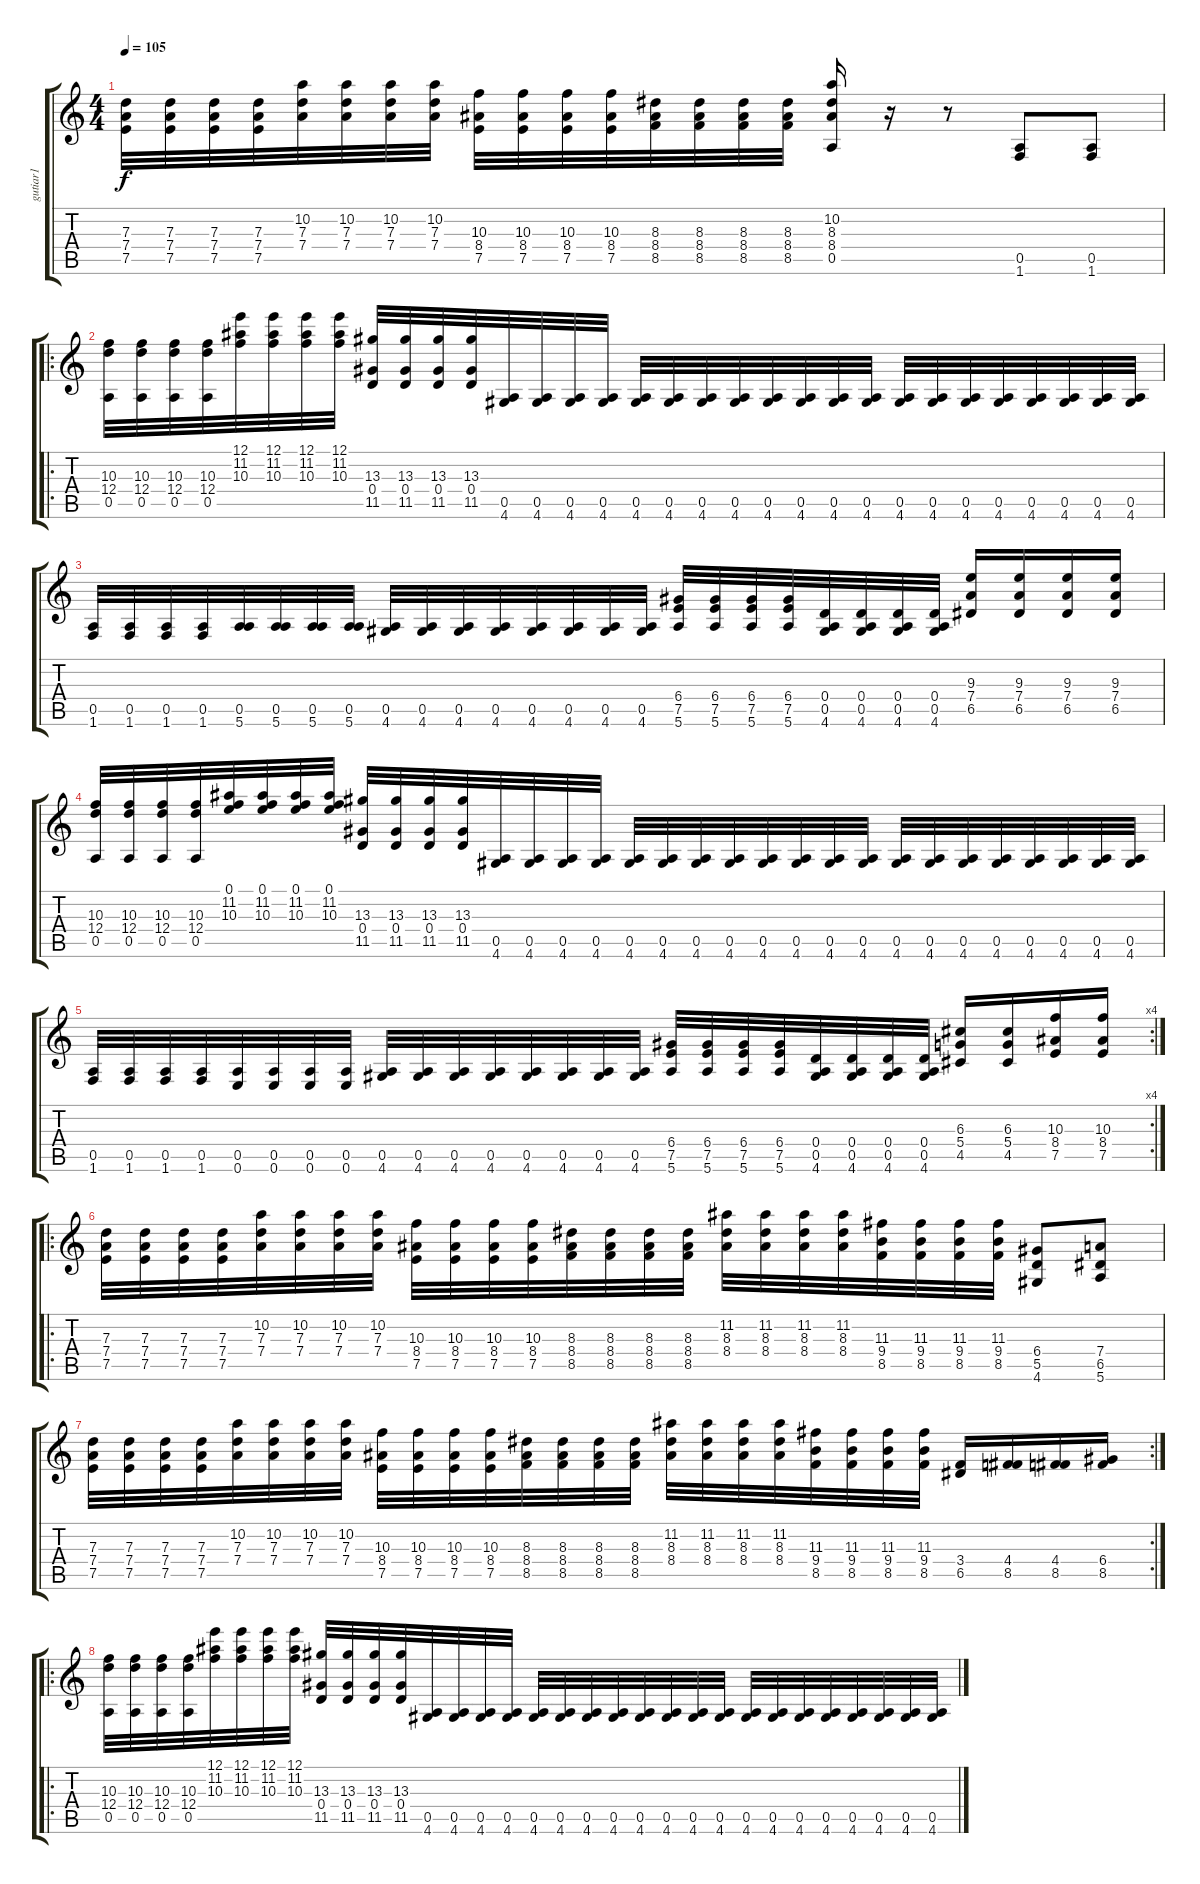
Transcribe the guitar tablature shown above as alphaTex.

\track ("gutiar1" "gutiar1") {instrument distortionguitar}
\staff {score tabs}
\tuning (E4 B3 G3 D3 A2 E2) {hide}
\ts (4 4)
\tempo 105
\clef g2
\ks c
(7.3 7.4 7.5).32{dy f} (7.3 7.4 7.5).32 (7.3 7.4 7.5).32 (7.3 7.4 7.5).32 (10.2 7.3 7.4).32 (10.2 7.3 7.4).32 (10.2 7.3 7.4).32 (10.2 7.3 7.4).32 (10.3 8.4 7.5).32 (10.3 8.4 7.5).32 (10.3 8.4 7.5).32 (10.3 8.4 7.5).32 (8.3 8.4 8.5).32 (8.3 8.4 8.5).32 (8.3 8.4 8.5).32 (8.3 8.4 8.5).32 (10.2 8.3 8.4 0.5).16 r.16 r.8 (0.5 1.6).8 (0.5 1.6).8 |
\ro
(10.3 12.4 0.5).32 (10.3 12.4 0.5).32 (10.3 12.4 0.5).32 (10.3 12.4 0.5).32 (12.1 11.2 10.3).32 (12.1 11.2 10.3).32 (12.1 11.2 10.3).32 (12.1 11.2 10.3).32 (13.3 0.4 11.5).32 (13.3 0.4 11.5).32 (13.3 0.4 11.5).32 (13.3 0.4 11.5).32 (0.5 4.6).32 (0.5 4.6).32 (0.5 4.6).32 (0.5 4.6).32 (0.5 4.6).32 (0.5 4.6).32 (0.5 4.6).32 (0.5 4.6).32 (0.5 4.6).32 (0.5 4.6).32 (0.5 4.6).32 (0.5 4.6).32 (0.5 4.6).32 (0.5 4.6).32 (0.5 4.6).32 (0.5 4.6).32 (0.5 4.6).32 (0.5 4.6).32 (0.5 4.6).32 (0.5 4.6).32 |
(0.5 1.6).32 (0.5 1.6).32 (0.5 1.6).32 (0.5 1.6).32 (0.5 5.6).32 (0.5 5.6).32 (0.5 5.6).32 (0.5 5.6).32 (0.5 4.6).32 (0.5 4.6).32 (0.5 4.6).32 (0.5 4.6).32 (0.5 4.6).32 (0.5 4.6).32 (0.5 4.6).32 (0.5 4.6).32 (6.4 7.5 5.6).32 (6.4 7.5 5.6).32 (6.4 7.5 5.6).32 (6.4 7.5 5.6).32 (0.4 0.5 4.6).32 (0.4 0.5 4.6).32 (0.4 0.5 4.6).32 (0.4 0.5 4.6).32 (9.3 7.4 6.5).16 (9.3 7.4 6.5).16 (9.3 7.4 6.5).16 (9.3 7.4 6.5).16 |
(10.3 12.4 0.5).32 (10.3 12.4 0.5).32 (10.3 12.4 0.5).32 (10.3 12.4 0.5).32 (0.1 11.2 10.3).32 (0.1 11.2 10.3).32 (0.1 11.2 10.3).32 (0.1 11.2 10.3).32 (13.3 0.4 11.5).32 (13.3 0.4 11.5).32 (13.3 0.4 11.5).32 (13.3 0.4 11.5).32 (0.5 4.6).32 (0.5 4.6).32 (0.5 4.6).32 (0.5 4.6).32 (0.5 4.6).32 (0.5 4.6).32 (0.5 4.6).32 (0.5 4.6).32 (0.5 4.6).32 (0.5 4.6).32 (0.5 4.6).32 (0.5 4.6).32 (0.5 4.6).32 (0.5 4.6).32 (0.5 4.6).32 (0.5 4.6).32 (0.5 4.6).32 (0.5 4.6).32 (0.5 4.6).32 (0.5 4.6).32 |
\rc 4
(0.5 1.6).32 (0.5 1.6).32 (0.5 1.6).32 (0.5 1.6).32 (0.5 0.6).32 (0.5 0.6).32 (0.5 0.6).32 (0.5 0.6).32 (0.5 4.6).32 (0.5 4.6).32 (0.5 4.6).32 (0.5 4.6).32 (0.5 4.6).32 (0.5 4.6).32 (0.5 4.6).32 (0.5 4.6).32 (6.4 7.5 5.6).32 (6.4 7.5 5.6).32 (6.4 7.5 5.6).32 (6.4 7.5 5.6).32 (0.4 0.5 4.6).32 (0.4 0.5 4.6).32 (0.4 0.5 4.6).32 (0.4 0.5 4.6).32 (6.3 5.4 4.5).16 (6.3 5.4 4.5).16 (10.3 8.4 7.5).16 (10.3 8.4 7.5).16 |
\ro
(7.3 7.4 7.5).32 (7.3 7.4 7.5).32 (7.3 7.4 7.5).32 (7.3 7.4 7.5).32 (10.2 7.3 7.4).32 (10.2 7.3 7.4).32 (10.2 7.3 7.4).32 (10.2 7.3 7.4).32 (10.3 8.4 7.5).32 (10.3 8.4 7.5).32 (10.3 8.4 7.5).32 (10.3 8.4 7.5).32 (8.3 8.4 8.5).32 (8.3 8.4 8.5).32 (8.3 8.4 8.5).32 (8.3 8.4 8.5).32 (11.2 8.3 8.4).32 (11.2 8.3 8.4).32 (11.2 8.3 8.4).32 (11.2 8.3 8.4).32 (11.3 9.4 8.5).32 (11.3 9.4 8.5).32 (11.3 9.4 8.5).32 (11.3 9.4 8.5).32 (6.4 5.5 4.6).8 (7.4 6.5 5.6).8 |
\rc 2
(7.3 7.4 7.5).32 (7.3 7.4 7.5).32 (7.3 7.4 7.5).32 (7.3 7.4 7.5).32 (10.2 7.3 7.4).32 (10.2 7.3 7.4).32 (10.2 7.3 7.4).32 (10.2 7.3 7.4).32 (10.3 8.4 7.5).32 (10.3 8.4 7.5).32 (10.3 8.4 7.5).32 (10.3 8.4 7.5).32 (8.3 8.4 8.5).32 (8.3 8.4 8.5).32 (8.3 8.4 8.5).32 (8.3 8.4 8.5).32 (11.2 8.3 8.4).32 (11.2 8.3 8.4).32 (11.2 8.3 8.4).32 (11.2 8.3 8.4).32 (11.3 9.4 8.5).32 (11.3 9.4 8.5).32 (11.3 9.4 8.5).32 (11.3 9.4 8.5).32 (3.4 6.5).16 (4.4 8.5).16 (4.4 8.5).16 (6.4 8.5).16 |
\ro
(10.3 12.4 0.5).32 (10.3 12.4 0.5).32 (10.3 12.4 0.5).32 (10.3 12.4 0.5).32 (12.1 11.2 10.3).32 (12.1 11.2 10.3).32 (12.1 11.2 10.3).32 (12.1 11.2 10.3).32 (13.3 0.4 11.5).32 (13.3 0.4 11.5).32 (13.3 0.4 11.5).32 (13.3 0.4 11.5).32 (0.5 4.6).32 (0.5 4.6).32 (0.5 4.6).32 (0.5 4.6).32 (0.5 4.6).32 (0.5 4.6).32 (0.5 4.6).32 (0.5 4.6).32 (0.5 4.6).32 (0.5 4.6).32 (0.5 4.6).32 (0.5 4.6).32 (0.5 4.6).32 (0.5 4.6).32 (0.5 4.6).32 (0.5 4.6).32 (0.5 4.6).32 (0.5 4.6).32 (0.5 4.6).32 (0.5 4.6).32
